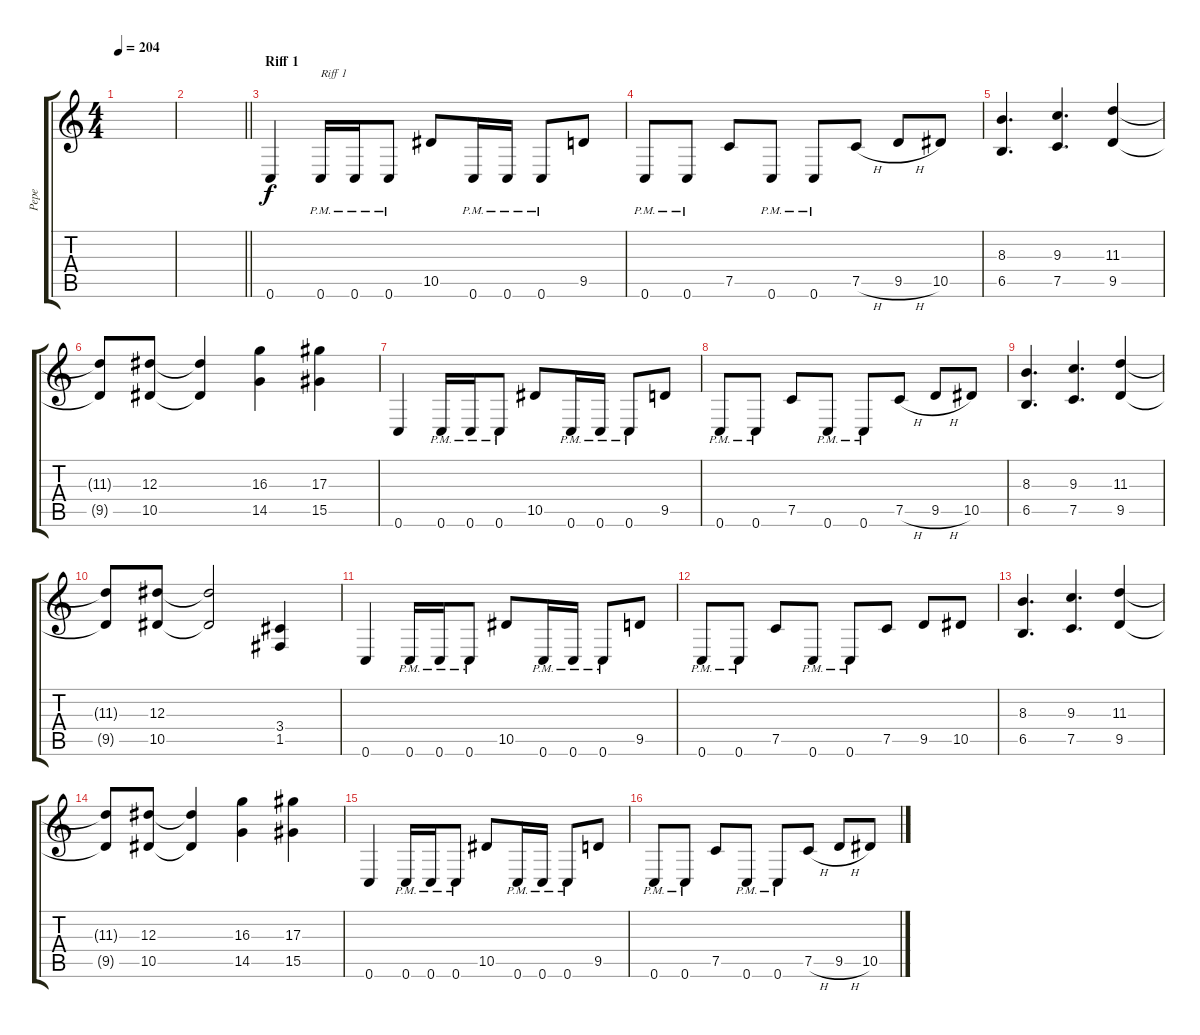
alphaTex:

\track ("Pepe" "Pepe") {instrument overdrivenguitar}
\staff {score tabs}
\tuning (C4 G3 Eb3 Bb2 F2 C2) {hide}
\ts (4 4)
\tempo 204
\clef g2
\ks c
|
\barLineRight lightlight
|
\section ("" "Riff 1")
0.6.4 0.6{pm}.16{txt "Riff 1"} 0.6{pm}.16 0.6{pm}.8 10.5.8 0.6{pm}.16 0.6{pm}.16 0.6{pm}.8 9.5.8 |
0.6{pm}.8 0.6{pm}.8 7.5.8 0.6{pm}.8 0.6{pm}.8 7.5{h}.8 9.5{h}.8 10.5.8 |
(8.3 6.5).4{d} (9.3 7.5).4{d} (11.3 9.5).4 |
(11.3{t} 9.5{t}).8 (12.3 10.5).8 (12.3{t} 10.5{t}).4 (16.3 14.5).4 (17.3 15.5).4 |
0.6.4 0.6{pm}.16 0.6{pm}.16 0.6{pm}.8 10.5.8 0.6{pm}.16 0.6{pm}.16 0.6{pm}.8 9.5.8 |
0.6{pm}.8 0.6{pm}.8 7.5.8 0.6{pm}.8 0.6{pm}.8 7.5{h}.8 9.5{h}.8 10.5.8 |
(8.3 6.5).4{d} (9.3 7.5).4{d} (11.3 9.5).4 |
(11.3{t} 9.5{t}).8 (12.3 10.5).8 (12.3{t} 10.5{t}).2 (3.4 1.5).4 |
0.6.4 0.6{pm}.16 0.6{pm}.16 0.6{pm}.8 10.5.8 0.6{pm}.16 0.6{pm}.16 0.6{pm}.8 9.5.8 |
0.6{pm}.8 0.6{pm}.8 7.5.8 0.6{pm}.8 0.6{pm}.8 7.5.8 9.5.8 10.5.8 |
(8.3 6.5).4{d} (9.3 7.5).4{d} (11.3 9.5).4 |
(11.3{t} 9.5{t}).8 (12.3 10.5).8 (12.3{t} 10.5{t}).4 (16.3 14.5).4 (17.3 15.5).4 |
0.6.4 0.6{pm}.16 0.6{pm}.16 0.6{pm}.8 10.5.8 0.6{pm}.16 0.6{pm}.16 0.6{pm}.8 9.5.8 |
0.6{pm}.8 0.6{pm}.8 7.5.8 0.6{pm}.8 0.6{pm}.8 7.5{h}.8 9.5{h}.8 10.5.8
